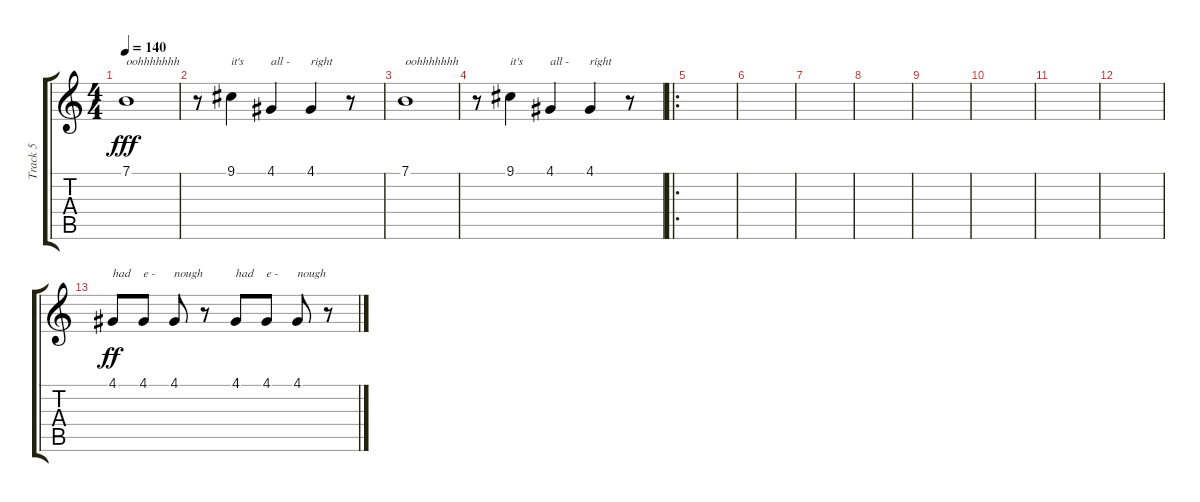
\track ("Track 5" "Track 5") {instrument trumpet}
\staff {score tabs}
\tuning (E4 B3 G3 D3 A2 E2) {hide}
\ts (4 4)
\tempo 140
\clef g2
\ks c
7.1.1{txt "oohhhhhhh" dy fff} |
r.8 9.1.4{txt "it's"} 4.1.4{txt "all -"} 4.1.4{txt "right"} r.8 |
7.1.1{txt "oohhhhhhh"} |
r.8 9.1.4{txt "it's"} 4.1.4{txt "all -"} 4.1.4{txt "right"} r.8 |
\ro
|
|
|
|
|
|
|
|
4.1.8{txt "had" dy ff} 4.1.8{txt "e -"} 4.1.8{txt "nough"} r.8 4.1.8{txt "had"} 4.1.8{txt "e -"} 4.1.8{txt "nough"} r.8
